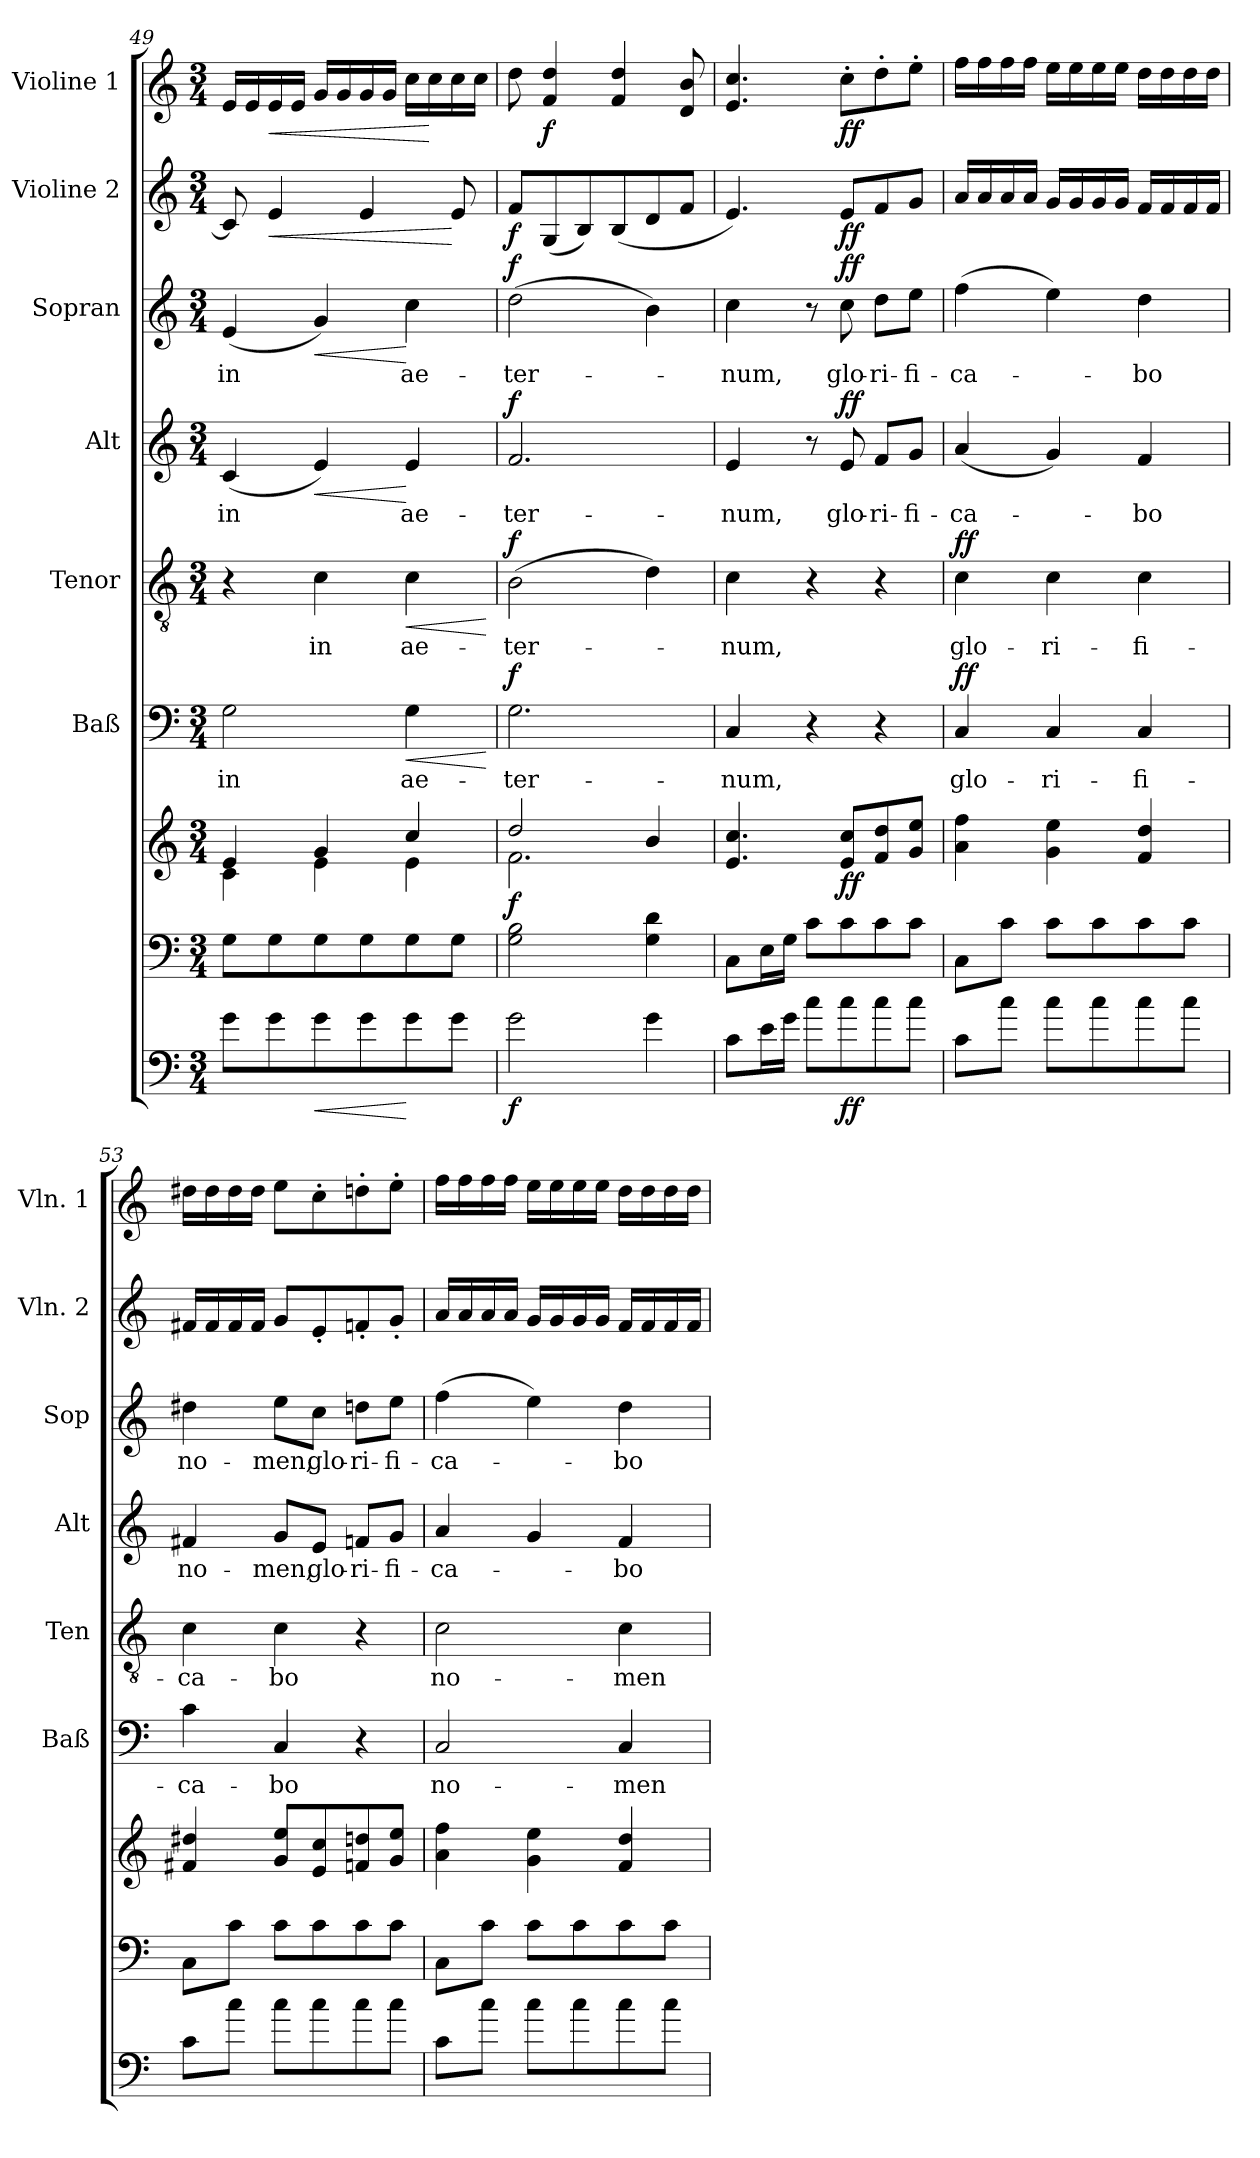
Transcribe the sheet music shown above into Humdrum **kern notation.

**kern	**dynam	**kern	**kern	**dynam	**kern	**text	**dynam	**kern	**text	**dynam	**kern	**text	**dynam	**kern	**text	**dynam	**kern	**dynam	**kern	**dynam
*part8	*part8	*part7	*part7	*part7	*part6	*part6	*part6	*part5	*part5	*part5	*part4	*part4	*part4	*part3	*part3	*part3	*part2	*part2	*part1	*part1
*staff9	*staff9	*staff8	*staff7	*staff7/8	*staff6	*staff6	*staff6	*staff5	*staff5	*staff5	*staff4	*staff4	*staff4	*staff3	*staff3	*staff3	*staff2	*staff2	*staff1	*staff1
*	*	*	*	*	*I"Baß	*	*	*I"Tenor	*	*	*I"Alt	*	*	*I"Sopran	*	*	*I"Violine 2	*	*I"Violine 1	*
*	*	*	*	*	*I'Baß	*	*	*I'Ten	*	*	*I'Alt	*	*	*I'Sop	*	*	*I'Vln. 2	*	*I'Vln. 1	*
!!LO:PB:g=z
*clefF4	*	*clefF4	*clefG2	*	*clefF4	*	*	*clefGv2	*	*	*clefG2	*	*	*clefG2	*	*	*clefG2	*	*clefG2	*
*ITrd7c12	*	*	*	*	*	*	*	*	*	*	*	*	*	*	*	*	*	*	*	*
*k[]	*	*k[]	*k[]	*	*k[]	*	*	*k[]	*	*	*k[]	*	*	*k[]	*	*	*k[]	*	*k[]	*
*C:	*	*C:	*C:	*	*C:	*	*	*C:	*	*	*C:	*	*	*C:	*	*	*C:	*	*C:	*
*M3/4	*	*M3/4	*M3/4	*	*M3/4	*	*	*M3/4	*	*	*M3/4	*	*	*M3/4	*	*	*M3/4	*	*M3/4	*
=49	=49	=49	=49	=49	=49	=49	=49	=49	=49	=49	=49	=49	=49	=49	=49	=49	=49	=49	=49	=49
*	*	*	*^	*	*	*	*	*	*	*	*	*	*	*	*	*	*	*	*	*
!	!	!	!	!	!	!	!LO:LY:b	!	!	!	!	!	!LO:LY:b	!	!	!LO:LY:b	!	!	!	!	!
8G\L	.	8G\L	4e/	4c\	.	2G\	in	.	4r	.	.	(<4c/	in	.	(<4e/	in	.	8c/]	.	16e/LL	.
.	.	.	.	.	.	.	.	.	.	.	.	.	.	.	.	.	.	.	.	16e/	.
!	!	!	!	!	!	!	!	!	!	!	!	!	!	!	!	!	!	!	!LO:HP:b	!	!LO:HP:b
8G\	.	8G\	.	.	.	.	.	.	.	.	.	.	.	.	.	.	.	4e/	<	16e/	<
.	.	.	.	.	.	.	.	.	.	.	.	.	.	.	.	.	.	.	.	16e/JJ	.
!	!LO:HP:b	!	!	!	!	!	!	!	!	!LO:LY:b	!	!	!	!LO:HP:b	!	!	!LO:HP:b	!	!	!	!
8G\	<	8G\	4g/	4e\	.	.	.	.	4c\	in	.	4e/)	.	<	4g/)	.	<	.	.	16g/LL	.
.	.	.	.	.	.	.	.	.	.	.	.	.	.	.	.	.	.	.	.	16g/	.
8G\	.	8G\	.	.	.	.	.	.	.	.	.	.	.	.	.	.	.	4e/	.	16g/	.
.	.	.	.	.	.	.	.	.	.	.	.	.	.	.	.	.	.	.	.	16g/JJ	.
!	!	!	!	!	!	!	!LO:LY:b	!LO:HP:b	!	!LO:LY:b	!LO:HP:b	!	!LO:LY:b	!	!	!LO:LY:b	!	!	!	!	!
8G\	[	8G\	4cc/	4e\	.	4G\	ae-	<	4c\	ae-	<	4e/	ae-	[	4cc\	ae-	[	.	.	16cc\LL	.
.	.	.	.	.	.	.	.	.	.	.	.	.	.	.	.	.	.	.	.	16cc\	[
8G\J	.	8G\J	.	.	.	.	.	.	.	.	.	.	.	.	.	.	.	8e/	[	16cc\	.
.	.	.	.	.	.	.	.	.	.	.	.	.	.	.	.	.	.	.	.	16cc\JJ	.
*	*	*	*v	*v	*	*	*	*	*	*	*	*	*	*	*	*	*	*	*	*	*
.	.	.	.	.	.	.	[	.	.	[	.	.	.	.	.	.	.	.	.	.
=50	=50	=50	=50	=50	=50	=50	=50	=50	=50	=50	=50	=50	=50	=50	=50	=50	=50	=50	=50	=50
*	*	*	*^	*	*	*	*	*	*	*	*	*	*	*	*	*	*	*	*	*
!	!LO:DY:b	!	!	!	!LO:DY:b	!	!LO:LY:b	!LO:DY:a	!	!LO:LY:b	!LO:DY:a	!	!LO:LY:b	!LO:DY:a	!	!LO:LY:b	!LO:DY:a	!	!LO:DY:b	!	!
2G\	f	2G\ 2B\	2dd/	2.f\	f	2.G\	-ter-	f	(>2B\	-ter-	f	2.f/	-ter-	f	(>2dd\	-ter-	f	8f/L	f	8dd\	.
!	!	!	!	!	!	!	!	!	!	!	!	!	!	!	!	!	!	!	!	!	!LO:DY:b
.	.	.	.	.	.	.	.	.	.	.	.	.	.	.	.	.	.	(<8G/	.	4f/ 4dd/	f
.	.	.	.	.	.	.	.	.	.	.	.	.	.	.	.	.	.	8B/)	.	.	.
.	.	.	.	.	.	.	.	.	.	.	.	.	.	.	.	.	.	(<8B/	.	4f/ 4dd/	.
4G\	.	4G\ 4d\	4b/	.	.	.	.	.	4d\)	.	.	.	.	.	4b\)	.	.	8d/	.	.	.
.	.	.	.	.	.	.	.	.	.	.	.	.	.	.	.	.	.	8f/J	.	8d/ 8b/	.
*	*	*	*v	*v	*	*	*	*	*	*	*	*	*	*	*	*	*	*	*	*	*
=51	=51	=51	=51	=51	=51	=51	=51	=51	=51	=51	=51	=51	=51	=51	=51	=51	=51	=51	=51	=51
!	!	!	!	!	!	!LO:LY:b	!	!	!LO:LY:b	!	!	!LO:LY:b	!	!	!LO:LY:b	!	!	!	!	!
8C\L	.	8C\L	4.e/ 4.cc/	.	4C/	-num,	.	4c\	-num,	.	4e/	-num,	.	4cc\	-num,	.	4.e/)	.	4.e/ 4.cc/	.
16E\L	.	16E\L	.	.	.	.	.	.	.	.	.	.	.	.	.	.	.	.	.	.
16G\JJ	.	16G\JJ	.	.	.	.	.	.	.	.	.	.	.	.	.	.	.	.	.	.
8c\L	.	8c\L	.	.	4r	.	.	4r	.	.	8r	.	.	8r	.	.	.	.	.	.
!	!LO:DY:b	!	!	!LO:DY:b	!	!	!	!	!	!	!	!LO:LY:b	!LO:DY:a	!	!LO:LY:b	!LO:DY:a	!	!LO:DY:b	!	!LO:DY:b
8c\	ff	8c\	8e/ 8cc/L	ff	.	.	.	.	.	.	8e/	glo-	ff	8cc\	glo-	ff	8e/L	ff	8cc'>\L	ff
!	!	!	!	!	!	!	!	!	!	!	!	!LO:LY:b	!	!	!LO:LY:b	!	!	!	!	!
8c\	.	8c\	8f/ 8dd/	.	4r	.	.	4r	.	.	8f/L	-ri-	.	8dd\L	-ri-	.	8f/	.	8dd'>\	.
!	!	!	!	!	!	!	!	!	!	!	!	!LO:LY:b	!	!	!LO:LY:b	!	!	!	!	!
8c\J	.	8c\J	8g/ 8ee/J	.	.	.	.	.	.	.	8g/J	-fi-	.	8ee\J	-fi-	.	8g/J	.	8ee'>\J	.
=52	=52	=52	=52	=52	=52	=52	=52	=52	=52	=52	=52	=52	=52	=52	=52	=52	=52	=52	=52	=52
!	!	!	!	!	!	!LO:LY:b	!LO:DY:a	!	!LO:LY:b	!LO:DY:a	!	!LO:LY:b	!	!	!LO:LY:b	!	!	!	!	!
8C\L	.	8C\L	4a\ 4ff\	.	4C/	glo-	ff	4c\	glo-	ff	(<4a/	-ca-	.	(>4ff\	-ca-	.	16a/LL	.	16ff\LL	.
.	.	.	.	.	.	.	.	.	.	.	.	.	.	.	.	.	16a/	.	16ff\	.
8c\J	.	8c\J	.	.	.	.	.	.	.	.	.	.	.	.	.	.	16a/	.	16ff\	.
.	.	.	.	.	.	.	.	.	.	.	.	.	.	.	.	.	16a/JJ	.	16ff\JJ	.
!	!	!	!	!	!	!LO:LY:b	!	!	!LO:LY:b	!	!	!	!	!	!	!	!	!	!	!
8c\L	.	8c\L	4g\ 4ee\	.	4C/	-ri-	.	4c\	-ri-	.	4g/)	.	.	4ee\)	.	.	16g/LL	.	16ee\LL	.
.	.	.	.	.	.	.	.	.	.	.	.	.	.	.	.	.	16g/	.	16ee\	.
8c\	.	8c\	.	.	.	.	.	.	.	.	.	.	.	.	.	.	16g/	.	16ee\	.
.	.	.	.	.	.	.	.	.	.	.	.	.	.	.	.	.	16g/JJ	.	16ee\JJ	.
!	!	!	!	!	!	!LO:LY:b	!	!	!LO:LY:b	!	!	!LO:LY:b	!	!	!LO:LY:b	!	!	!	!	!
8c\	.	8c\	4f/ 4dd/	.	4C/	-fi-	.	4c\	-fi-	.	4f/	-bo	.	4dd\	-bo	.	16f/LL	.	16dd\LL	.
.	.	.	.	.	.	.	.	.	.	.	.	.	.	.	.	.	16f/	.	16dd\	.
8c\J	.	8c\J	.	.	.	.	.	.	.	.	.	.	.	.	.	.	16f/	.	16dd\	.
.	.	.	.	.	.	.	.	.	.	.	.	.	.	.	.	.	16f/JJ	.	16dd\JJ	.
!!LO:PB:g=z
=53	=53	=53	=53	=53	=53	=53	=53	=53	=53	=53	=53	=53	=53	=53	=53	=53	=53	=53	=53	=53
!	!	!	!	!	!	!LO:LY:b	!	!	!LO:LY:b	!	!	!LO:LY:b	!	!	!LO:LY:b	!	!	!	!	!
8C\L	.	8C\L	4f#X/ 4dd#X/	.	4c\	-ca-	.	4c\	-ca-	.	4f#X/	no-	.	4dd#X\	no-	.	16f#X/LL	.	16dd#X\LL	.
.	.	.	.	.	.	.	.	.	.	.	.	.	.	.	.	.	16f#/	.	16dd#\	.
8c\J	.	8c\J	.	.	.	.	.	.	.	.	.	.	.	.	.	.	16f#/	.	16dd#\	.
.	.	.	.	.	.	.	.	.	.	.	.	.	.	.	.	.	16f#/JJ	.	16dd#\JJ	.
!	!	!	!	!	!	!LO:LY:b	!	!	!LO:LY:b	!	!	!LO:LY:b	!	!	!LO:LY:b	!	!	!	!	!
8c\L	.	8c\L	8g/ 8ee/L	.	4C/	-bo	.	4c\	-bo	.	8g/L	-men,	.	8ee\L	-men,	.	8g/L	.	8ee\L	.
!	!	!	!	!	!	!	!	!	!	!	!	!LO:LY:b	!	!	!LO:LY:b	!	!	!	!	!
8c\	.	8c\	8e/ 8cc/	.	.	.	.	.	.	.	8e/J	glo-	.	8cc\J	glo-	.	8e'</	.	8cc'>\	.
!	!	!	!	!	!	!	!	!	!	!	!	!LO:LY:b	!	!	!LO:LY:b	!	!	!	!	!
8c\	.	8c\	8fn/ 8ddn/	.	4r	.	.	4r	.	.	8fn/L	-ri-	.	8ddn\L	-ri-	.	8fn'</	.	8ddn'>\	.
!	!	!	!	!	!	!	!	!	!	!	!	!LO:LY:b	!	!	!LO:LY:b	!	!	!	!	!
8c\J	.	8c\J	8g/ 8ee/J	.	.	.	.	.	.	.	8g/J	-fi-	.	8ee\J	-fi-	.	8g'</J	.	8ee'>\J	.
=54	=54	=54	=54	=54	=54	=54	=54	=54	=54	=54	=54	=54	=54	=54	=54	=54	=54	=54	=54	=54
!	!	!	!	!	!	!LO:LY:b	!	!	!LO:LY:b	!	!	!LO:LY:b	!	!	!LO:LY:b	!	!	!	!	!
8C\L	.	8C\L	4a\ 4ff\	.	2C/	no-	.	2c\	no-	.	4a/	-ca-	.	(>4ff\	-ca-	.	16a/LL	.	16ff\LL	.
.	.	.	.	.	.	.	.	.	.	.	.	.	.	.	.	.	16a/	.	16ff\	.
8c\J	.	8c\J	.	.	.	.	.	.	.	.	.	.	.	.	.	.	16a/	.	16ff\	.
.	.	.	.	.	.	.	.	.	.	.	.	.	.	.	.	.	16a/JJ	.	16ff\JJ	.
8c\L	.	8c\L	4g\ 4ee\	.	.	.	.	.	.	.	4g/	.	.	4ee\)	.	.	16g/LL	.	16ee\LL	.
.	.	.	.	.	.	.	.	.	.	.	.	.	.	.	.	.	16g/	.	16ee\	.
8c\	.	8c\	.	.	.	.	.	.	.	.	.	.	.	.	.	.	16g/	.	16ee\	.
.	.	.	.	.	.	.	.	.	.	.	.	.	.	.	.	.	16g/JJ	.	16ee\JJ	.
!	!	!	!	!	!	!LO:LY:b	!	!	!LO:LY:b	!	!	!LO:LY:b	!	!	!LO:LY:b	!	!	!	!	!
8c\	.	8c\	4f/ 4dd/	.	4C/	-men	.	4c\	-men	.	4f/	-bo	.	4dd\	-bo	.	16f/LL	.	16dd\LL	.
.	.	.	.	.	.	.	.	.	.	.	.	.	.	.	.	.	16f/	.	16dd\	.
8c\J	.	8c\J	.	.	.	.	.	.	.	.	.	.	.	.	.	.	16f/	.	16dd\	.
.	.	.	.	.	.	.	.	.	.	.	.	.	.	.	.	.	16f/JJ	.	16dd\JJ	.
=	=	=	=	=	=	=	=	=	=	=	=	=	=	=	=	=	=	=	=	=
*-	*-	*-	*-	*-	*-	*-	*-	*-	*-	*-	*-	*-	*-	*-	*-	*-	*-	*-	*-	*-
